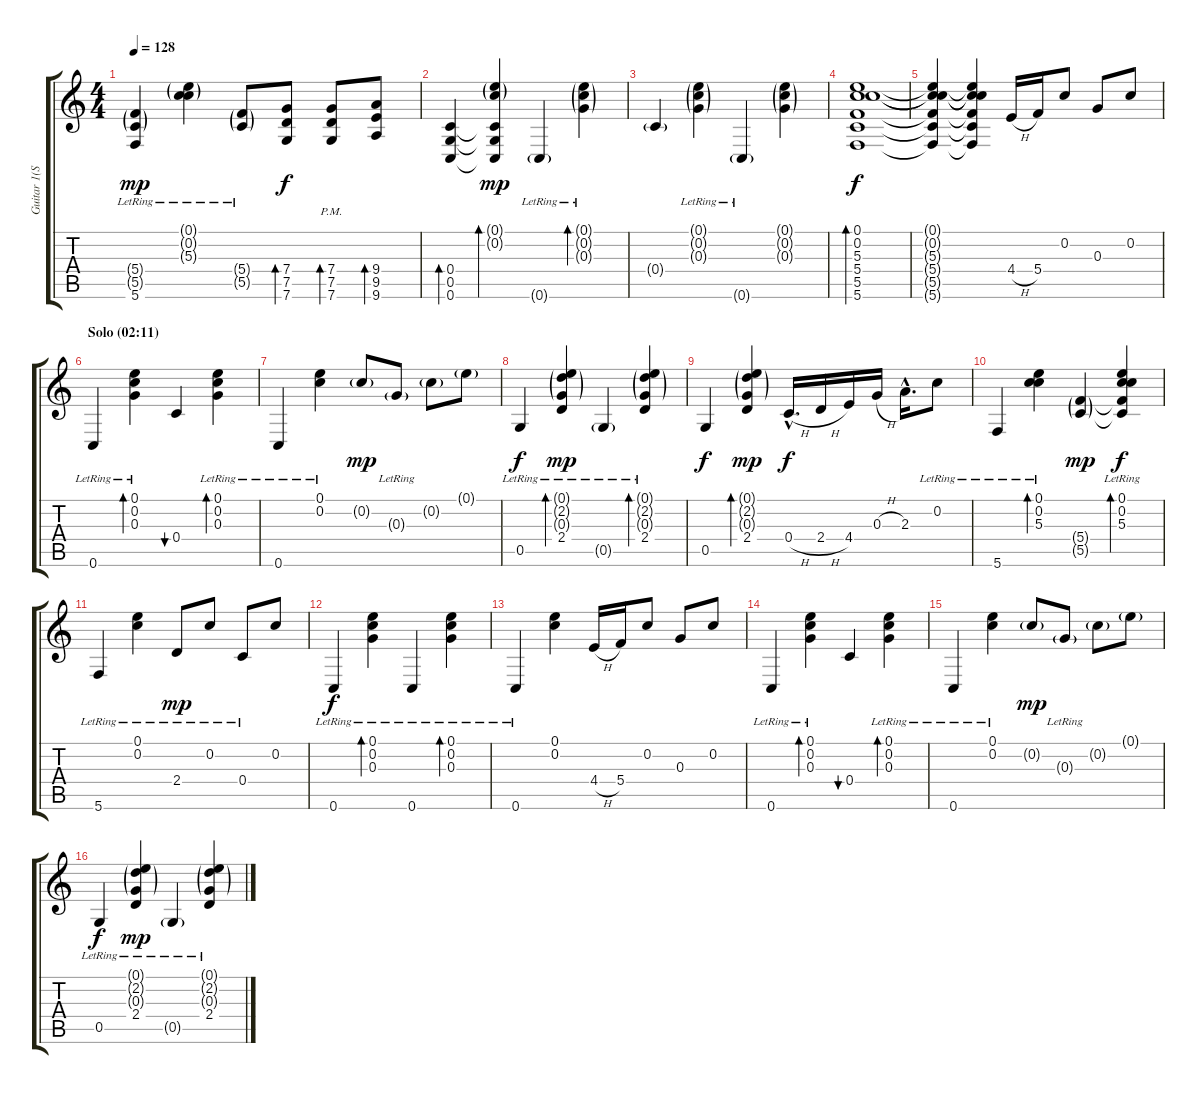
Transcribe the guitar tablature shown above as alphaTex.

\track ("Guitar 1(Skin Tyson)" "Guitar 1(S") {instrument acousticguitarsteel}
\staff {score tabs}
\tuning (E4 C4 G3 C3 G2 C2) {hide}
\ts (4 4)
\tempo 128
\clef g2
\ks c
(5.4{g lr} 5.5{g lr} 5.6{lr}).4{dy mp} (0.1{g lr} 0.2{g lr} 5.3{g lr}).4 (5.4{g lr} 5.5{g lr}).8 (7.4 7.5 7.6).8{bd 60 dy f} (7.4{pm} 7.5{pm} 7.6{pm}).8{bd 60} (9.4 9.5 9.6).8{bd 60} |
(0.4 0.5 0.6).4{bd 60} (0.1{g} 0.2{g} 0.4{t} 0.5{t} 0.6{t}).4{bd 60 dy mp} 0.6{g lr}.4 (0.1{g lr} 0.2{g lr} 0.3{g lr}).4{bd 60} |
0.4{g}.4 (0.1{g lr} 0.2{g lr} 0.3{g lr}).4 0.6{g lr}.4 (0.1{g} 0.2{g} 0.3{g}).4 |
(0.1 0.2 5.3 5.4 5.5 5.6).1{bd 240 dy f} |
(0.1{t} 0.2{t} 5.3{t} 5.4{t} 5.5{t} 5.6{t}).4 (0.1{t} 0.2{t} 5.3{t} 5.4{t} 5.5{t} 5.6{t}).4 4.4{h}.16 5.4.16 0.2.8 0.3.8 0.2.8 |
\section ("" "Solo (02:11)")
0.6{lr}.4 (0.1{lr} 0.2{lr} 0.3{lr}).4{bd 60} 0.4.4{bu 60} (0.1{lr} 0.2{lr} 0.3{lr}).4{bd 60} |
0.6{lr}.4 (0.1{lr} 0.2).4 0.2{g}.8{dy mp} 0.3{g lr}.8 0.2{g}.8 0.1{g}.8 |
0.5{lr}.4{dy f} (0.1{g lr} 2.2{g lr} 0.3{g lr} 2.4{lr}).4{bd 60 dy mp} 0.5{g lr}.4 (0.1{g} 2.2{g} 0.3{g} 2.4{lr}).4{bd 60} |
0.5.4{dy f} (0.1{g} 2.2{g} 0.3{g} 2.4).4{bd 60 dy mp} 0.4{h hac}.16{d dy f} 2.4{h}.16 4.4.16 0.3{h}.16 2.3{hac}.16{d} 0.2{lr}.8 |
5.6{lr}.4 (0.1 0.2{lr} 5.3{lr}).4{bd 60} (5.4{g} 5.5{g}).4{dy mp} (0.1{lr} 0.2{lr} 5.3{lr} 5.4{t} 5.5{t}).4{bd 60 dy f} |
5.6{lr}.4 (0.1{lr} 0.2{lr}).4 2.4{lr}.8{dy mp} 0.2{lr}.8 0.4{lr}.8 0.2.8 |
0.6{lr}.4{dy f} (0.1{lr} 0.2{lr} 0.3{lr}).4{bd 60} 0.6{lr}.4 (0.1{lr} 0.2{lr} 0.3{lr}).4{bd 60} |
0.6{lr}.4 (0.1 0.2).4 4.4{h}.16 5.4.16 0.2.8 0.3.8 0.2.8 |
0.6{lr}.4 (0.1{lr} 0.2{lr} 0.3{lr}).4{bd 60} 0.4.4{bu 60} (0.1{lr} 0.2{lr} 0.3{lr}).4{bd 60} |
0.6{lr}.4 (0.1{lr} 0.2).4 0.2{g}.8{dy mp} 0.3{g lr}.8 0.2{g}.8 0.1{g}.8 |
0.5{lr}.4{dy f} (0.1{g lr} 2.2{g lr} 0.3{g lr} 2.4{lr}).4{dy mp} 0.5{g lr}.4 (0.1{g} 2.2{g} 0.3{g} 2.4{lr}).4
